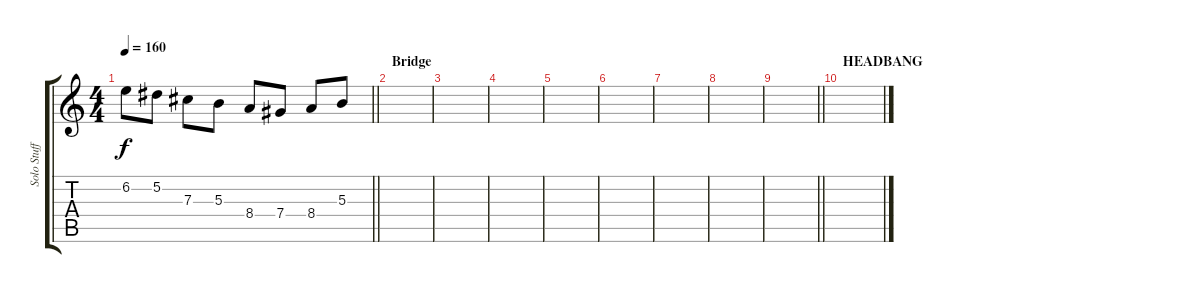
\track ("Solo Stuff" "Solo Stuff") {instrument distortionguitar}
\staff {score tabs}
\tuning (Eb4 Bb3 Gb3 Db3 Ab2 Db2) {hide}
\ts (4 4)
\tempo 160
\clef g2
\barLineRight lightlight
\ks c
6.2.8{dy f} 5.2.8 7.3.8 5.3.8 8.4.8 7.4.8 8.4.8 5.3.8 |
\section ("" "Bridge")
|
|
|
|
|
|
|
\barLineRight lightlight
|
\section ("" "HEADBANG")
